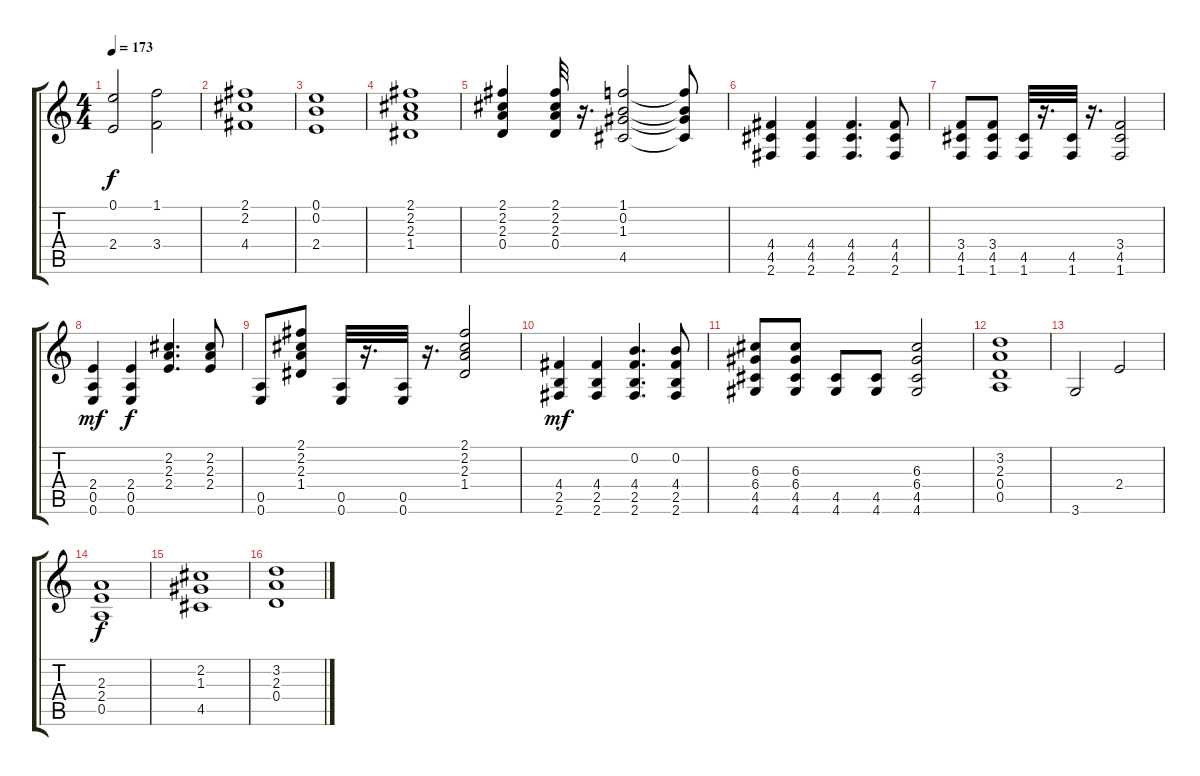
\track "" {instrument distortionguitar}
\staff {score tabs}
\tuning (E4 B3 G3 D3 A2 E2) {hide}
\ts (4 4)
\tempo 173
\clef g2
\ks c
(0.1 2.4).2{dy f} (1.1 3.4).2 |
(2.1 2.2 4.4).1 |
(0.1 0.2 2.4).1 |
(2.1 2.2 2.3 1.4).1 |
(2.1 2.2 2.3 0.4).4 (2.1 2.2 2.3 0.4).32 r.16{d} (1.1 0.2 1.3 4.5).2 (1.1{t} 0.2{t} 1.3{t} 4.5{t}).8 |
(4.4 4.5 2.6).4 (4.4 4.5 2.6).4 (4.4 4.5 2.6).4{d} (4.4 4.5 2.6).8 |
(3.4 4.5 1.6).8 (3.4 4.5 1.6).8 (4.5 1.6).32 r.16{d} (4.5 1.6).32 r.16{d} (3.4 4.5 1.6).2 |
(2.4 0.5 0.6).4{dy mf} (2.4 0.5 0.6).4{dy f} (2.2 2.3 2.4).4{d} (2.2 2.3 2.4).8 |
(0.5 0.6).8 (2.1 2.2 2.3 1.4).8 (0.5 0.6).32 r.16{d} (0.5 0.6).32 r.16{d} (2.1 2.2 2.3 1.4).2 |
(4.4 2.5 2.6).4{dy mf} (4.4 2.5 2.6).4 (0.2 4.4 2.5 2.6).4{d} (0.2 4.4 2.5 2.6).8 |
(6.3 6.4 4.5 4.6).8 (6.3 6.4 4.5 4.6).8 (4.5 4.6).8 (4.5 4.6).8 (6.3 6.4 4.5 4.6).2 |
(3.2 2.3 0.4 0.5).1 |
3.6.2 2.4.2 |
(2.3 2.4 0.5).1{dy f} |
(2.2 1.3 4.5).1 |
(3.2 2.3 0.4).1
